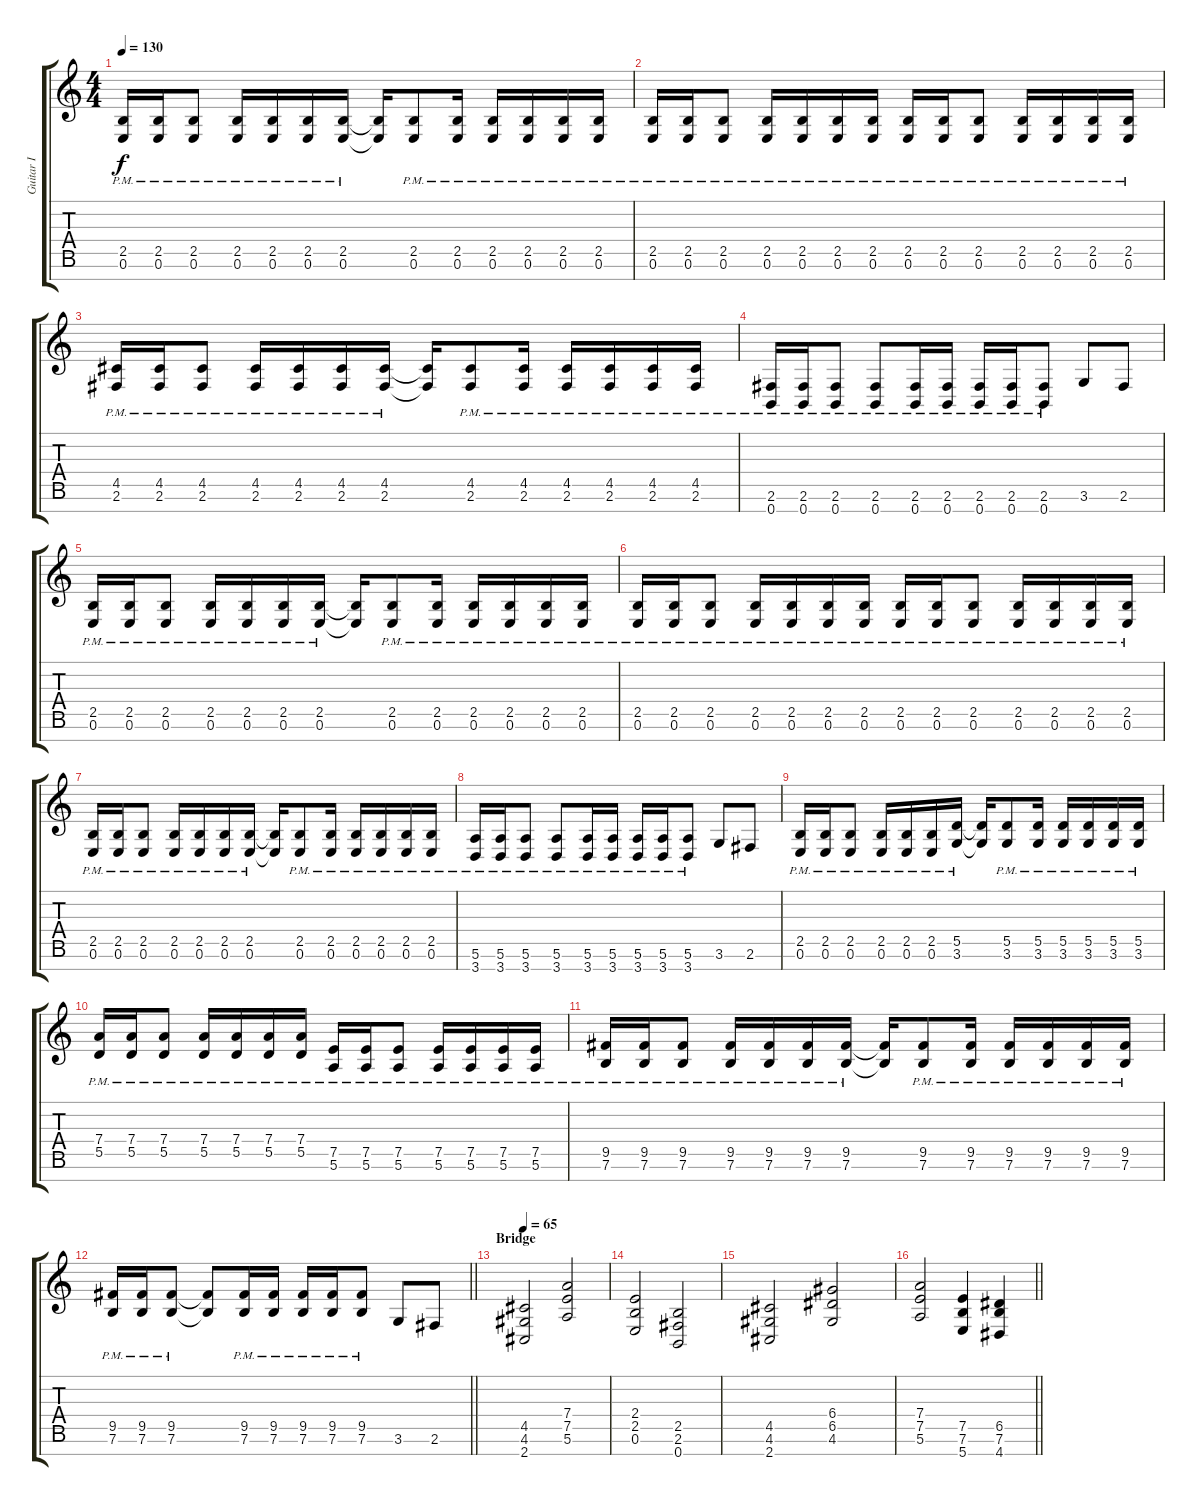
\track ("Guitar I" "Guitar I") {instrument distortionguitar}
\staff {score tabs}
\tuning (E4 B3 G3 D3 A2 E2 B1) {hide}
\ts (4 4)
\tempo 130
\clef g2
\ks c
(2.5{pm} 0.6{pm}).16{dy f} (2.5{pm} 0.6{pm}).16 (2.5{pm} 0.6{pm}).8 (2.5{pm} 0.6{pm}).16 (2.5{pm} 0.6{pm}).16 (2.5{pm} 0.6{pm}).16 (2.5{pm} 0.6{pm}).16 (2.5{t} 0.6{t}).16 (2.5{pm} 0.6{pm}).8 (2.5{pm} 0.6{pm}).16 (2.5{pm} 0.6{pm}).16 (2.5{pm} 0.6{pm}).16 (2.5{pm} 0.6{pm}).16 (2.5{pm} 0.6{pm}).16 |
(2.5{pm} 0.6{pm}).16 (2.5{pm} 0.6{pm}).16 (2.5{pm} 0.6{pm}).8 (2.5{pm} 0.6{pm}).16 (2.5{pm} 0.6{pm}).16 (2.5{pm} 0.6{pm}).16 (2.5{pm} 0.6{pm}).16 (2.5{pm} 0.6{pm}).16 (2.5{pm} 0.6{pm}).16 (2.5{pm} 0.6{pm}).8 (2.5{pm} 0.6{pm}).16 (2.5{pm} 0.6{pm}).16 (2.5{pm} 0.6{pm}).16 (2.5{pm} 0.6{pm}).16 |
(4.5{pm} 2.6{pm}).16 (4.5{pm} 2.6{pm}).16 (4.5{pm} 2.6{pm}).8 (4.5{pm} 2.6{pm}).16 (4.5{pm} 2.6{pm}).16 (4.5{pm} 2.6{pm}).16 (4.5{pm} 2.6{pm}).16 (4.5{t} 2.6{t}).16 (4.5{pm} 2.6{pm}).8 (4.5{pm} 2.6{pm}).16 (4.5{pm} 2.6{pm}).16 (4.5{pm} 2.6{pm}).16 (4.5{pm} 2.6{pm}).16 (4.5{pm} 2.6{pm}).16 |
(2.6{pm} 0.7{pm}).16 (2.6{pm} 0.7{pm}).16 (2.6{pm} 0.7{pm}).8 (2.6{pm} 0.7{pm}).8 (2.6{pm} 0.7{pm}).16 (2.6{pm} 0.7{pm}).16 (2.6{pm} 0.7{pm}).16 (2.6{pm} 0.7{pm}).16 (2.6{pm} 0.7{pm}).8 3.6.8 2.6.8 |
(2.5{pm} 0.6{pm}).16 (2.5{pm} 0.6{pm}).16 (2.5{pm} 0.6{pm}).8 (2.5{pm} 0.6{pm}).16 (2.5{pm} 0.6{pm}).16 (2.5{pm} 0.6{pm}).16 (2.5{pm} 0.6{pm}).16 (2.5{t} 0.6{t}).16 (2.5{pm} 0.6{pm}).8 (2.5{pm} 0.6{pm}).16 (2.5{pm} 0.6{pm}).16 (2.5{pm} 0.6{pm}).16 (2.5{pm} 0.6{pm}).16 (2.5{pm} 0.6{pm}).16 |
(2.5{pm} 0.6{pm}).16 (2.5{pm} 0.6{pm}).16 (2.5{pm} 0.6{pm}).8 (2.5{pm} 0.6{pm}).16 (2.5{pm} 0.6{pm}).16 (2.5{pm} 0.6{pm}).16 (2.5{pm} 0.6{pm}).16 (2.5{pm} 0.6{pm}).16 (2.5{pm} 0.6{pm}).16 (2.5{pm} 0.6{pm}).8 (2.5{pm} 0.6{pm}).16 (2.5{pm} 0.6{pm}).16 (2.5{pm} 0.6{pm}).16 (2.5{pm} 0.6{pm}).16 |
(2.5{pm} 0.6{pm}).16 (2.5{pm} 0.6{pm}).16 (2.5{pm} 0.6{pm}).8 (2.5{pm} 0.6{pm}).16 (2.5{pm} 0.6{pm}).16 (2.5{pm} 0.6{pm}).16 (2.5{pm} 0.6{pm}).16 (2.5{t} 0.6{t}).16 (2.5{pm} 0.6{pm}).8 (2.5{pm} 0.6{pm}).16 (2.5{pm} 0.6{pm}).16 (2.5{pm} 0.6{pm}).16 (2.5{pm} 0.6{pm}).16 (2.5{pm} 0.6{pm}).16 |
(5.6{pm} 3.7{pm}).16 (5.6{pm} 3.7{pm}).16 (5.6{pm} 3.7{pm}).8 (5.6{pm} 3.7{pm}).8 (5.6{pm} 3.7{pm}).16 (5.6{pm} 3.7{pm}).16 (5.6{pm} 3.7{pm}).16 (5.6{pm} 3.7{pm}).16 (5.6{pm} 3.7{pm}).8 3.6.8 2.6.8 |
(2.5{pm} 0.6{pm}).16 (2.5{pm} 0.6{pm}).16 (2.5{pm} 0.6{pm}).8 (2.5{pm} 0.6{pm}).16 (2.5{pm} 0.6{pm}).16 (2.5{pm} 0.6{pm}).16 (5.5{pm} 3.6{pm}).16 (5.5{t} 3.6{t}).16 (5.5{pm} 3.6{pm}).8 (5.5{pm} 3.6{pm}).16 (5.5{pm} 3.6{pm}).16 (5.5{pm} 3.6{pm}).16 (5.5{pm} 3.6{pm}).16 (5.5{pm} 3.6{pm}).16 |
(7.4{pm} 5.5{pm}).16 (7.4{pm} 5.5{pm}).16 (7.4{pm} 5.5{pm}).8 (7.4{pm} 5.5{pm}).16 (7.4{pm} 5.5{pm}).16 (7.4{pm} 5.5{pm}).16 (7.4{pm} 5.5{pm}).16 (7.5{pm} 5.6{pm}).16 (7.5{pm} 5.6{pm}).16 (7.5{pm} 5.6{pm}).8 (7.5{pm} 5.6{pm}).16 (7.5{pm} 5.6{pm}).16 (7.5{pm} 5.6{pm}).16 (7.5{pm} 5.6{pm}).16 |
(9.5{pm} 7.6{pm}).16 (9.5{pm} 7.6{pm}).16 (9.5{pm} 7.6{pm}).8 (9.5{pm} 7.6{pm}).16 (9.5{pm} 7.6{pm}).16 (9.5{pm} 7.6{pm}).16 (9.5{pm} 7.6{pm}).16 (9.5{t} 7.6{t}).16 (9.5{pm} 7.6{pm}).8 (9.5{pm} 7.6{pm}).16 (9.5{pm} 7.6{pm}).16 (9.5{pm} 7.6{pm}).16 (9.5{pm} 7.6{pm}).16 (9.5{pm} 7.6{pm}).16 |
\barLineRight lightlight
(9.5{pm} 7.6{pm}).16 (9.5{pm} 7.6{pm}).16 (9.5{pm} 7.6{pm}).8 (9.5{t} 7.6{t}).8 (9.5{pm} 7.6{pm}).16 (9.5{pm} 7.6{pm}).16 (9.5{pm} 7.6{pm}).16 (9.5{pm} 7.6{pm}).16 (9.5{pm} 7.6{pm}).8 3.6.8 2.6.8 |
\section ("" "Bridge")
\tempo 65
(4.5 4.6 2.7).2 (7.4 7.5 5.6).2 |
(2.4 2.5 0.6).2 (2.5 2.6 0.7).2 |
(4.5 4.6 2.7).2 (6.4 6.5 4.6).2 |
\barLineRight lightlight
(7.4 7.5 5.6).2 (7.5 7.6 5.7).4 (6.5 7.6 4.7).4
